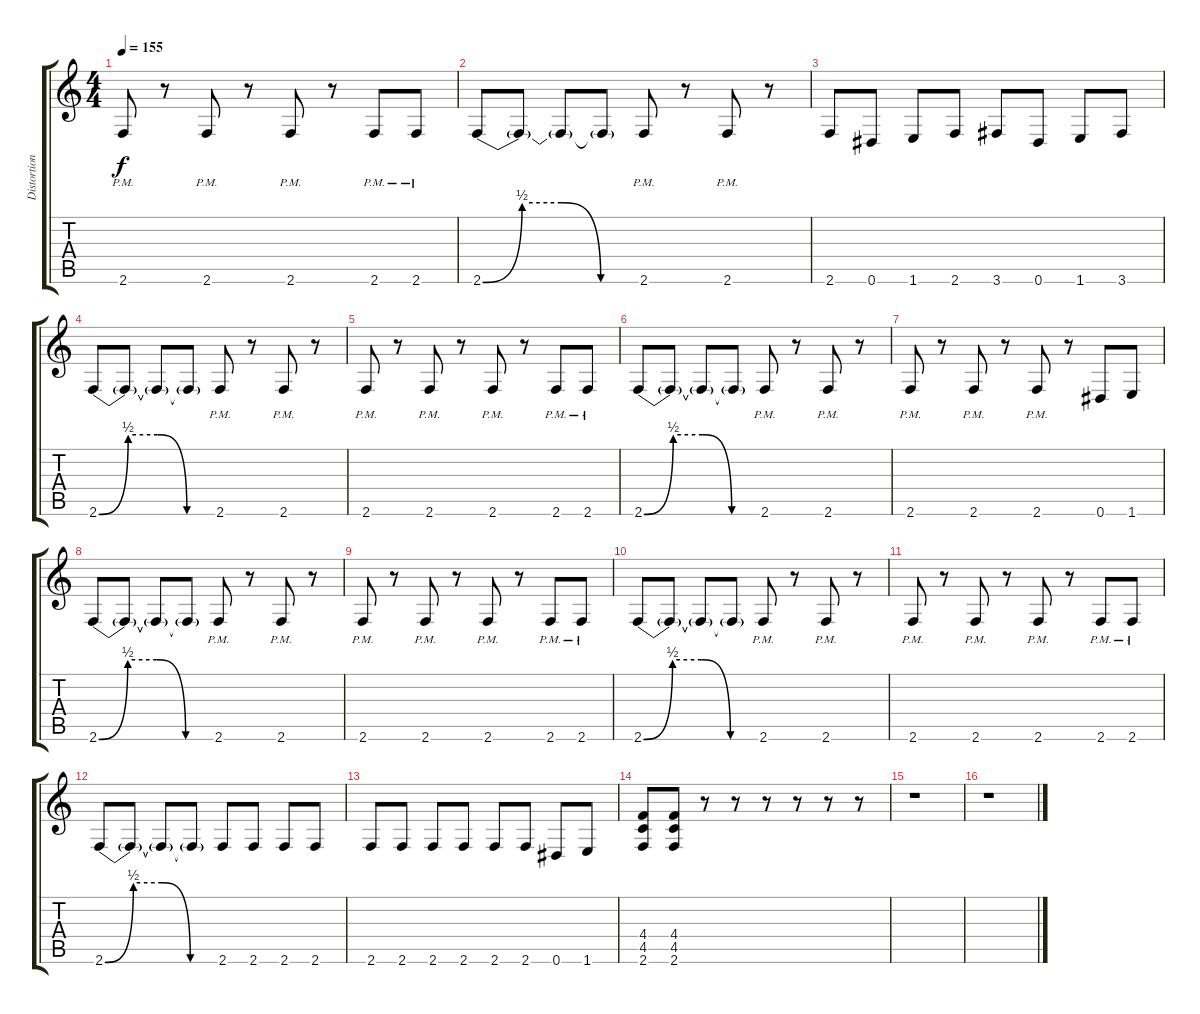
\track ("Distortion Guitar-Tracy G" "Distortion") {instrument distortionguitar}
\staff {score tabs}
\tuning (Eb4 Bb3 Gb3 Db3 Ab2 Eb2) {hide}
\ts (4 4)
\tempo 155
\clef g2
\ks c
2.6{pm}.8{dy f} r.8 2.6{pm}.8 r.8 2.6{pm}.8 r.8 2.6{pm}.8 2.6{pm}.8 |
2.6{be (custom 0 0 15 2 30 2 45 0 60 0)}.8 2.6{t}.8 2.6{t}.8 2.6{t}.8 2.6{pm}.8 r.8 2.6{pm}.8 r.8 |
2.6.8 0.6.8 1.6.8 2.6.8 3.6.8 0.6.8 1.6.8 3.6.8 |
2.6{be (custom 0 0 15 2 30 2 45 0 60 0)}.8 2.6{t}.8 2.6{t}.8 2.6{t}.8 2.6{pm}.8 r.8 2.6{pm}.8 r.8 |
2.6{pm}.8 r.8 2.6{pm}.8 r.8 2.6{pm}.8 r.8 2.6{pm}.8 2.6{pm}.8 |
2.6{be (custom 0 0 15 2 30 2 45 0 60 0)}.8 2.6{t}.8 2.6{t}.8 2.6{t}.8 2.6{pm}.8 r.8 2.6{pm}.8 r.8 |
2.6{pm}.8 r.8 2.6{pm}.8 r.8 2.6{pm}.8 r.8 0.6.8 1.6.8 |
2.6{be (custom 0 0 15 2 30 2 45 0 60 0)}.8 2.6{t}.8 2.6{t}.8 2.6{t}.8 2.6{pm}.8 r.8 2.6{pm}.8 r.8 |
2.6{pm}.8 r.8 2.6{pm}.8 r.8 2.6{pm}.8 r.8 2.6{pm}.8 2.6{pm}.8 |
2.6{be (custom 0 0 15 2 30 2 45 0 60 0)}.8 2.6{t}.8 2.6{t}.8 2.6{t}.8 2.6{pm}.8 r.8 2.6{pm}.8 r.8 |
2.6{pm}.8 r.8 2.6{pm}.8 r.8 2.6{pm}.8 r.8 2.6{pm}.8 2.6{pm}.8 |
2.6{be (custom 0 0 15 2 30 2 45 0 60 0)}.8 2.6{t}.8 2.6{t}.8 2.6{t}.8 2.6.8 2.6.8 2.6.8 2.6.8 |
2.6.8 2.6.8 2.6.8 2.6.8 2.6.8 2.6.8 0.6.8 1.6.8 |
(4.4 4.5 2.6).8 (4.4 4.5 2.6).8 r.8 r.8 r.8 r.8 r.8 r.8 |
r.1 |
r.1
